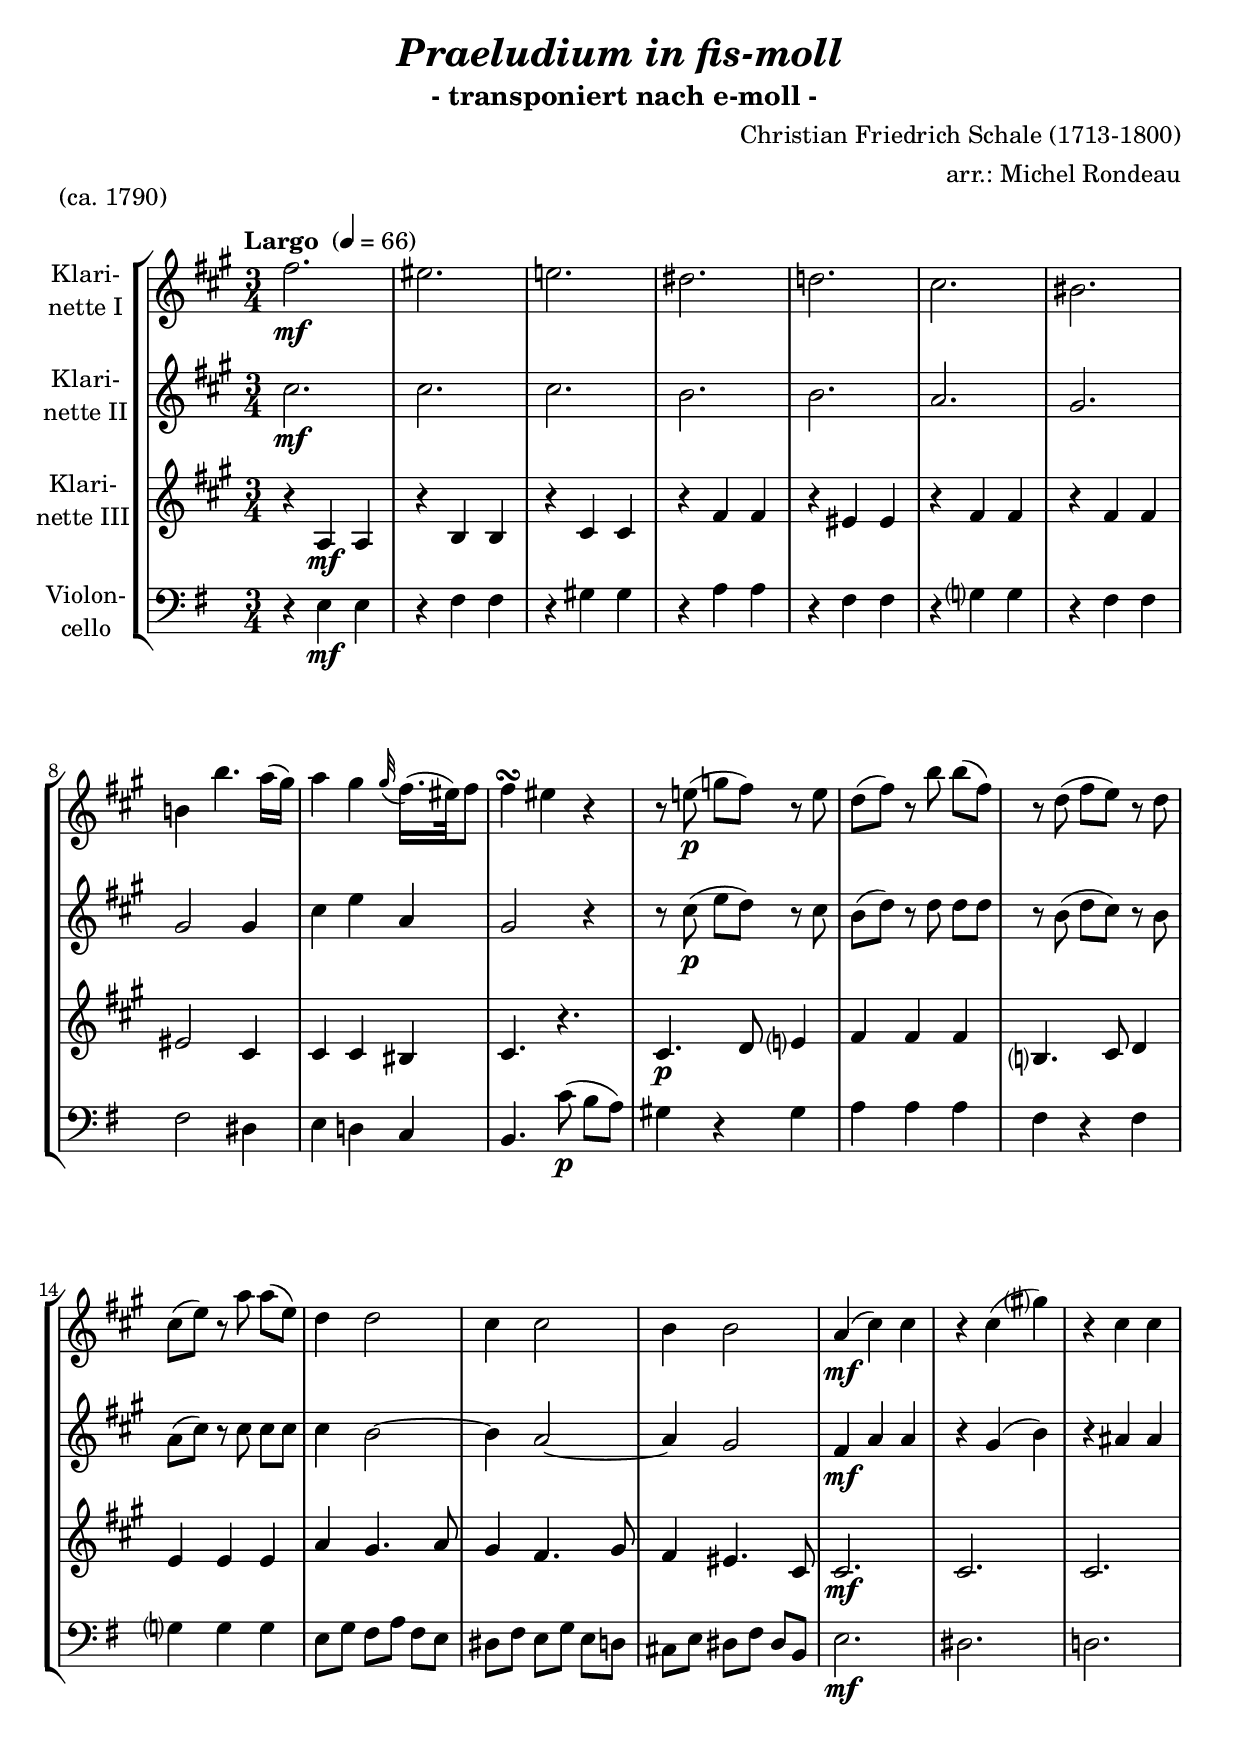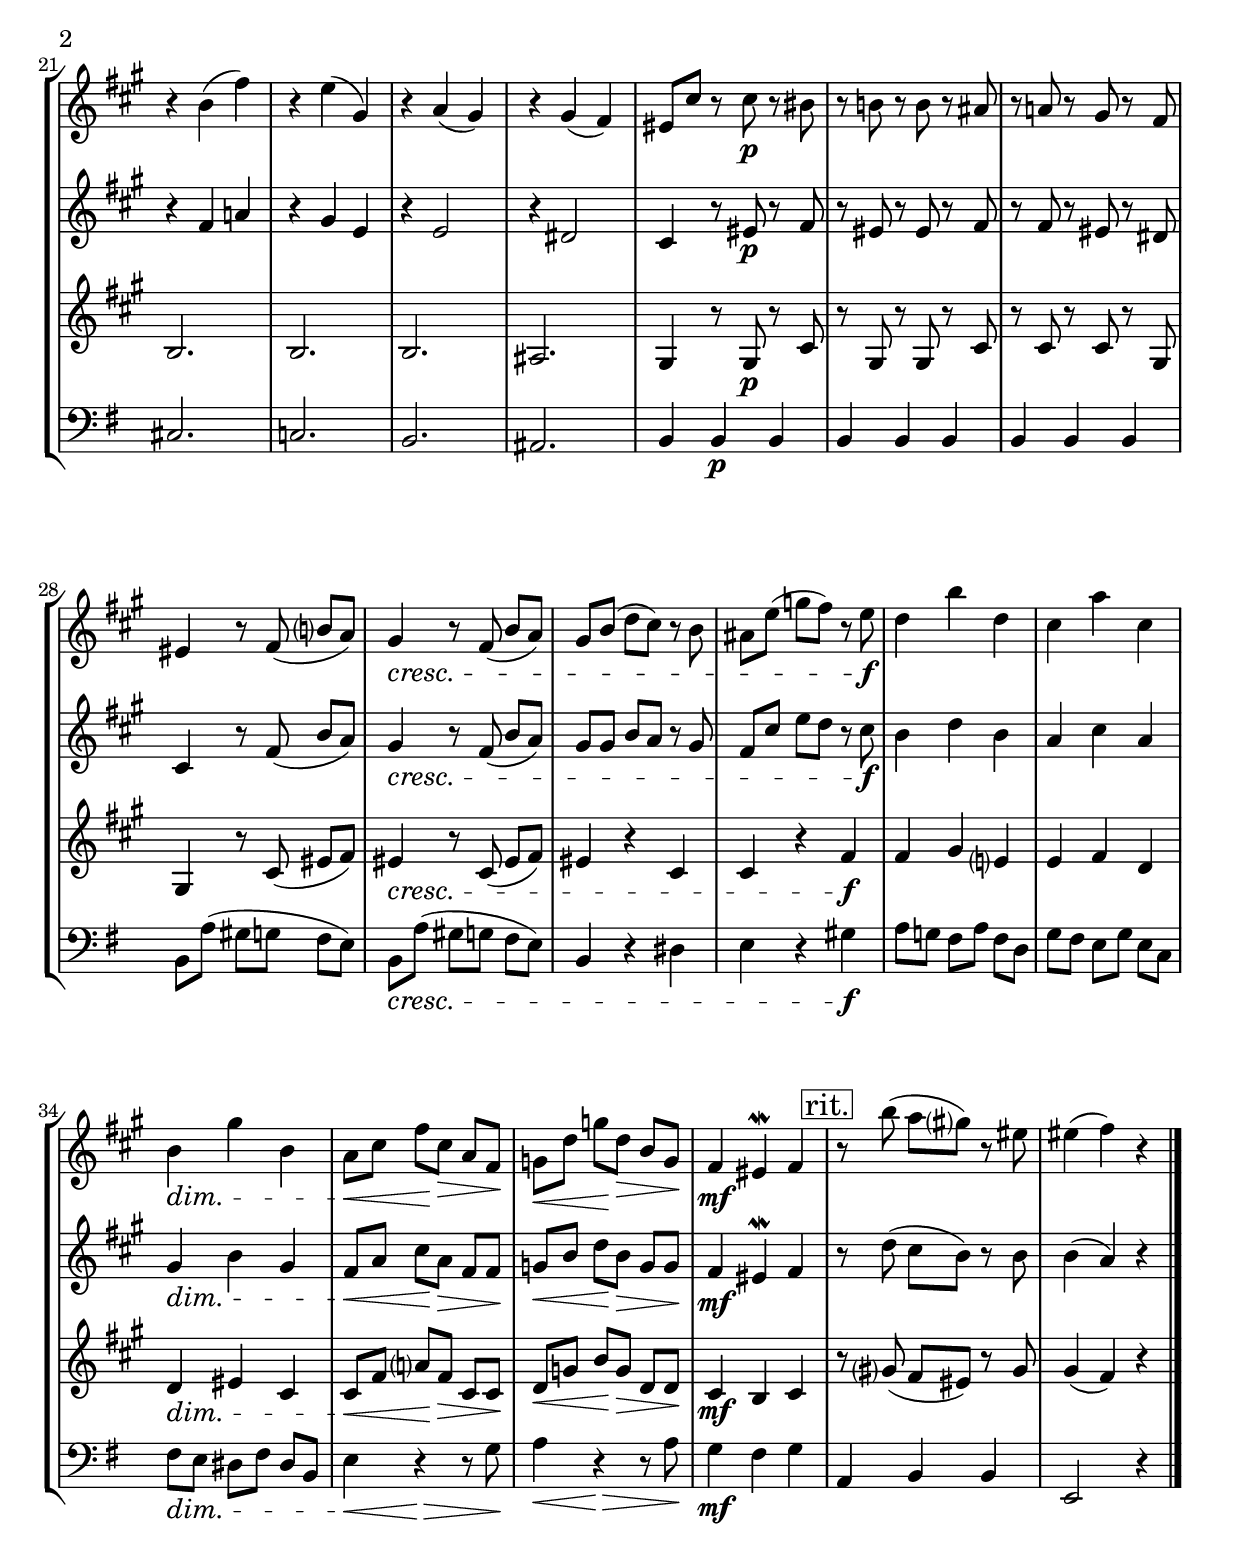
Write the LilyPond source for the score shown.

\version "2.18.2"
\include "deutsch.ly"
  
#(set-global-staff-size 21.25)

\header {
  title     = \markup \bold \italic "Praeludium in fis-moll"
  subtitle  = " - transponiert nach e-moll -"
  composer  = "Christian Friedrich Schale (1713-1800)"
  arranger  = "arr.: Michel Rondeau"
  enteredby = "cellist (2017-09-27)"
  piece     = "(ca. 1790)"
}

voiceconsts = {
  \key fis \minor
  \time 3/4
  \clef "treble"
%  \numericTimeSignature
  \compressFullBarRests
  % Set default beaming for all staves
  \set Timing.beamExceptions = #'()
  \set Timing.baseMoment     = #(ly:make-moment 1 4)
  \set Timing.beatStructure  = #'(1 1 1)
  \tempo "Largo " 4=66}

mifl = "flute"
miob = "oboe"
mifh = "french horn"
mist = "string ensemble 1"
micl = "clarinet"
miba = "cello"

rit = \mark \markup \box "rit."

va = \relative c'' {
  \voiceconsts

  fis2.\mf
  eis
  e!
  dis
  d!
  cis
  his
  h!4 h'4. a16( gis)

  a4 gis \appoggiatura gis32 fis16.( eis32) fis8
  fis4\turn eis r
  r8 e!(\p g fis) r e
  d( fis) r h h( fis)
  r d( fis e) r d
  cis( e) r a a( e)

  d4 d2
  cis4 cis2
  h4 h2
  a4(\mf cis) cis
  r cis( gis'?)
  r cis, cis
  r h( fis')
  r e( gis,)

  r a( gis)
  r gis( fis)
  eis8 cis' r cis\p r his
  r h! r h r ais
  r a! r gis r fis
  eis4 r8 fis( h? a)

  gis4\cresc r8 fis( h a)
  gis h( d cis) r h
  ais e'( g fis) r e\f
  d4 h' d,
  cis a' cis,
  h\dim gis' h,

  a8\< cis fis\! cis\> a fis\!
  g\< d' g\! d\> h g\!
  fis4\mf eis\mordent fis \rit
  r8 h'( a gis?) r eis
  eis4( fis) r \bar "|."
}

vb = \relative c'' {
  \voiceconsts

  cis2.\mf
  cis
  cis
  h
  h
  a
  gis
  gis2 gis4
  cis e a,

  gis2 r4
  r8 cis(\p e d) r cis
  h( d) r d d d
  r h( d cis) r h
  a( cis) r cis cis cis
  cis4 h2~
  h4 a2~

  a4 gis2
  fis4\mf a a
  r gis( h)
  r ais ais
  r fis a!
  r gis e
  r e2
  r4 dis2

  cis4 r8 eis\p r fis
  r eis r eis r fis
  r fis r eis r dis
  cis4 r8 fis( h a)
  gis4\cresc r8 fis( h a)
  gis gis h a r gis

  fis cis' e d r cis\f
  h4 d h
  a cis a
  gis\dim h gis
  fis8\< a cis\! a\> fis fis\!

  g\< h d\! h\> g g\!
  fis4\mf eis\mordent fis \rit
  r8 d'( cis h) r h
  h4( a) r \bar "|."
}

vc = \relative c' {
  \voiceconsts

  r4 a4\mf a
  r h h
  r cis cis
  r fis fis
  r eis eis
  r fis fis
  r fis fis

  eis2 cis4
  cis cis his
  cis4. r
  cis\p d8 e?4
  fis fis fis
  h,?4. cis8 d4
  e e e

  a gis4. a8
  gis4 fis4. gis8
  fis4 eis4. cis8
  cis2.\mf
  cis
  cis
  h
  h
  h

  ais
  gis4 r8 gis\p r cis
  r gis r gis r cis
  r cis r cis r gis
  gis4 r8 cis( eis fis)
  eis4\cresc r8 cis( eis fis)

  eis4 r cis
  cis r fis\f
  fis gis e?
  e fis d
  d\dim eis cis
  cis8\< fis a?\! fis\> cis cis\!

  d\< g h\! g\> d d\!
  cis4\mf h cis \rit
  r8 gis'?( fis eis) r gis
  gis4( fis) r \bar "|."
}

vd = \relative c {
  \voiceconsts
  \clef "bass"

  r4 fis\mf fis
  r gis gis
  r ais ais
  r h h
  r gis gis
  r a? a
  r gis gis

  gis2 eis4
  fis e! d
  cis4. d'8(\p cis h)
  ais4 r ais
  h h h
  gis r gis
  a? a a

  fis8 a gis h gis fis
  eis gis fis a fis e
  dis fis eis gis eis cis
  fis2.\mf
  eis
  e!
  dis
  d!

  cis
  his
  cis4 cis\p cis
  cis cis cis
  cis cis cis
  cis8 h'( ais a gis fis)
  cis\cresc h'( ais a gis fis)

  cis4 r eis
  fis r ais\f
  h8 a! gis h gis e
  a gis fis a fis d
  gis\dim fis eis gis eis cis

  fis4\< r\!\> r8 a\!
  h4\< r\!\> r8 h\!
  a4\mf gis a \rit
  h, cis cis
  fis,2 r4 \bar "|."
}


music = \new StaffGroup <<
      \new Staff {
	\set Staff.midiInstrument = \micl
	\set Staff.instrumentName = \markup \center-column { "Klari-" "nette I" }
	\transpose fis fis { \va }
      }

      \new Staff {
	\set Staff.midiInstrument = \micl
	\set Staff.instrumentName = \markup \center-column { "Klari-" "nette II" }
	\transpose fis fis { \vb }
      }

      \new Staff {
	\set Staff.midiInstrument = \micl
	\set Staff.instrumentName = \markup \center-column { "Klari-" "nette III" }
	\transpose fis fis { \vc }
      }

      \new Staff {
	\set Staff.midiInstrument = \miba
	\set Staff.instrumentName = \markup \center-column { "Violon-" "cello" }
	\transpose fis e { \vd }
      }
>>

\book {
  \score {
    \music
    \layout {}
  }

  \score {
    \unfoldRepeats \music

    \midi {
      \context {
        \Score
      }
    }
  }
}
